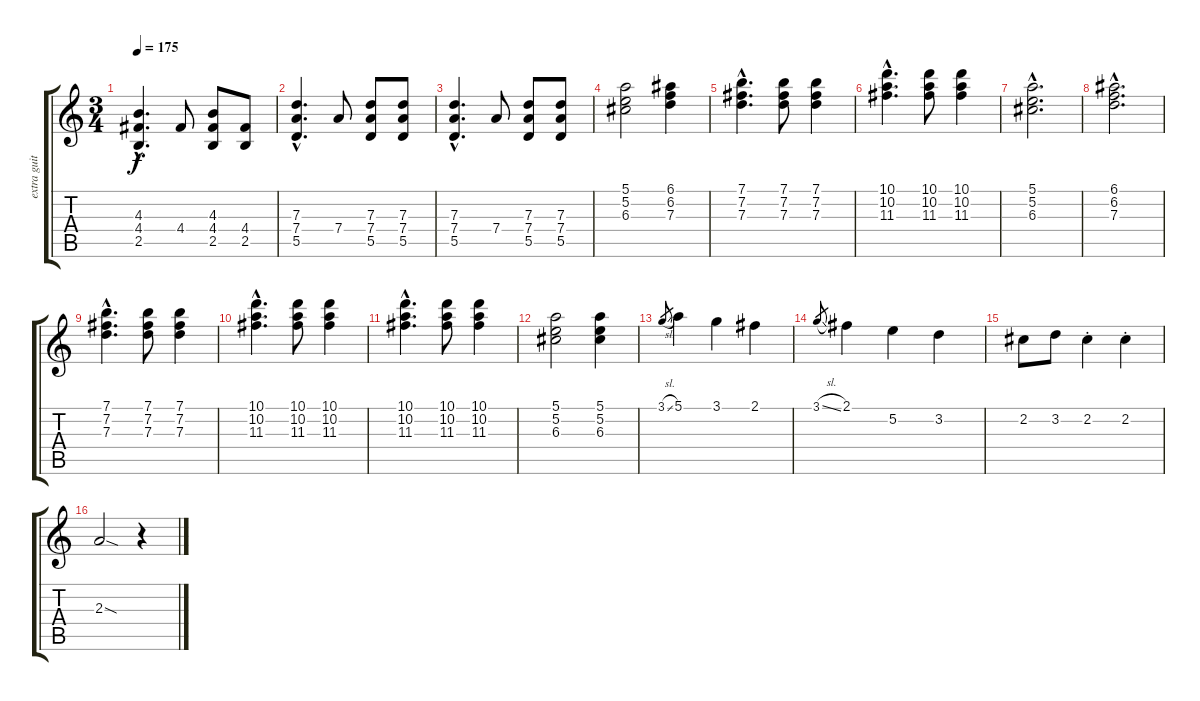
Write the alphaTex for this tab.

\track ("extra guitar" "extra guit") {instrument electricguitarjazz}
\staff {score tabs}
\tuning (E4 B3 G3 D3 A2 E2) {hide}
\ts (3 4)
\tempo 175
\clef g2
\ks c
(4.3{hac} 4.4{hac} 2.5{hac}).4{d dy f} 4.4.8 (4.3 4.4 2.5).8 (4.4 2.5).8 |
(7.3{hac} 7.4{hac} 5.5{hac}).4{d} 7.4.8 (7.3 7.4 5.5).8 (7.3 7.4 5.5).8 |
(7.3{hac} 7.4{hac} 5.5{hac}).4{d} 7.4.8 (7.3 7.4 5.5).8 (7.3 7.4 5.5).8 |
(5.1 5.2 6.3).2 (6.1 6.2 7.3).4 |
(7.1{hac} 7.2{hac} 7.3{hac}).4{d} (7.1 7.2 7.3).8 (7.1 7.2 7.3).4 |
(10.1{hac} 10.2{hac} 11.3{hac}).4{d} (10.1 10.2 11.3).8 (10.1 10.2 11.3).4 |
(5.1{hac} 5.2{hac} 6.3{hac}).2{d} |
(6.1{hac} 6.2{hac} 7.3{hac}).2{d} |
(7.1{hac} 7.2{hac} 7.3{hac}).4{d} (7.1 7.2 7.3).8 (7.1 7.2 7.3).4 |
(10.1{hac} 10.2{hac} 11.3{hac}).4{d} (10.1 10.2 11.3).8 (10.1 10.2 11.3).4 |
(10.1{hac} 10.2{hac} 11.3{hac}).4{d} (10.1 10.2 11.3).8 (10.1 10.2 11.3).4 |
(5.1 5.2 6.3).2 (5.1 5.2 6.3).4 |
3.1{sl}.8{gr} 5.1.4 3.1.4 2.1.4 |
3.1{sl}.8{gr} 2.1.4 5.2.4 3.2.4 |
2.2.8 3.2.8 2.2{st}.4 2.2{st}.4 |
2.3{sod}.2 r.4
